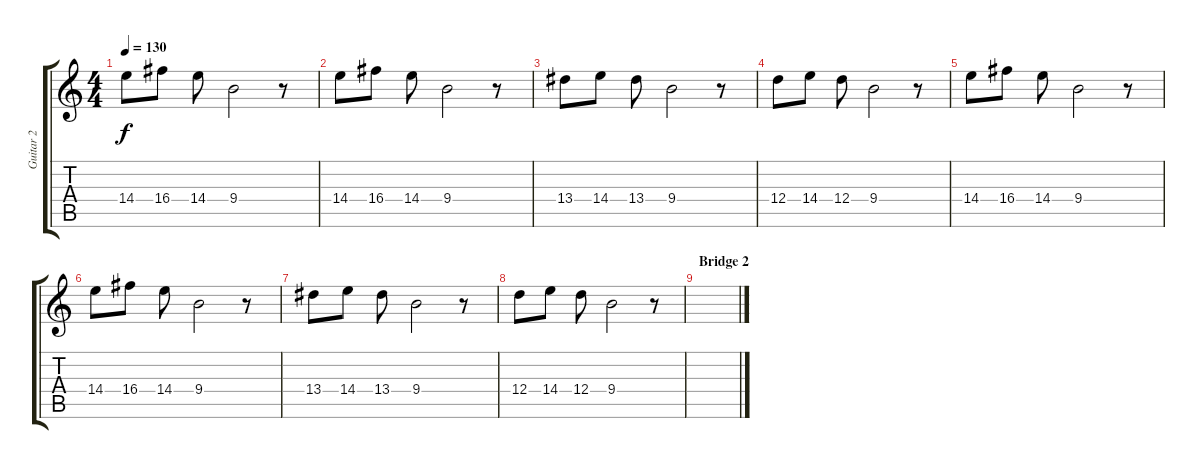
\track ("Guitar 2" "Guitar 2") {instrument distortionguitar}
\staff {score tabs}
\tuning (E4 B3 G3 D3 A2 E2) {hide}
\ts (4 4)
\tempo 130
\clef g2
\ks c
14.4.8{dy f} 16.4.8 14.4.8 9.4.2 r.8 |
14.4.8 16.4.8 14.4.8 9.4.2 r.8 |
13.4.8 14.4.8 13.4.8 9.4.2 r.8 |
12.4.8 14.4.8 12.4.8 9.4.2 r.8 |
14.4.8 16.4.8 14.4.8 9.4.2 r.8 |
14.4.8 16.4.8 14.4.8 9.4.2 r.8 |
13.4.8 14.4.8 13.4.8 9.4.2 r.8 |
12.4.8 14.4.8 12.4.8 9.4.2 r.8 |
\section ("" "Bridge 2")
